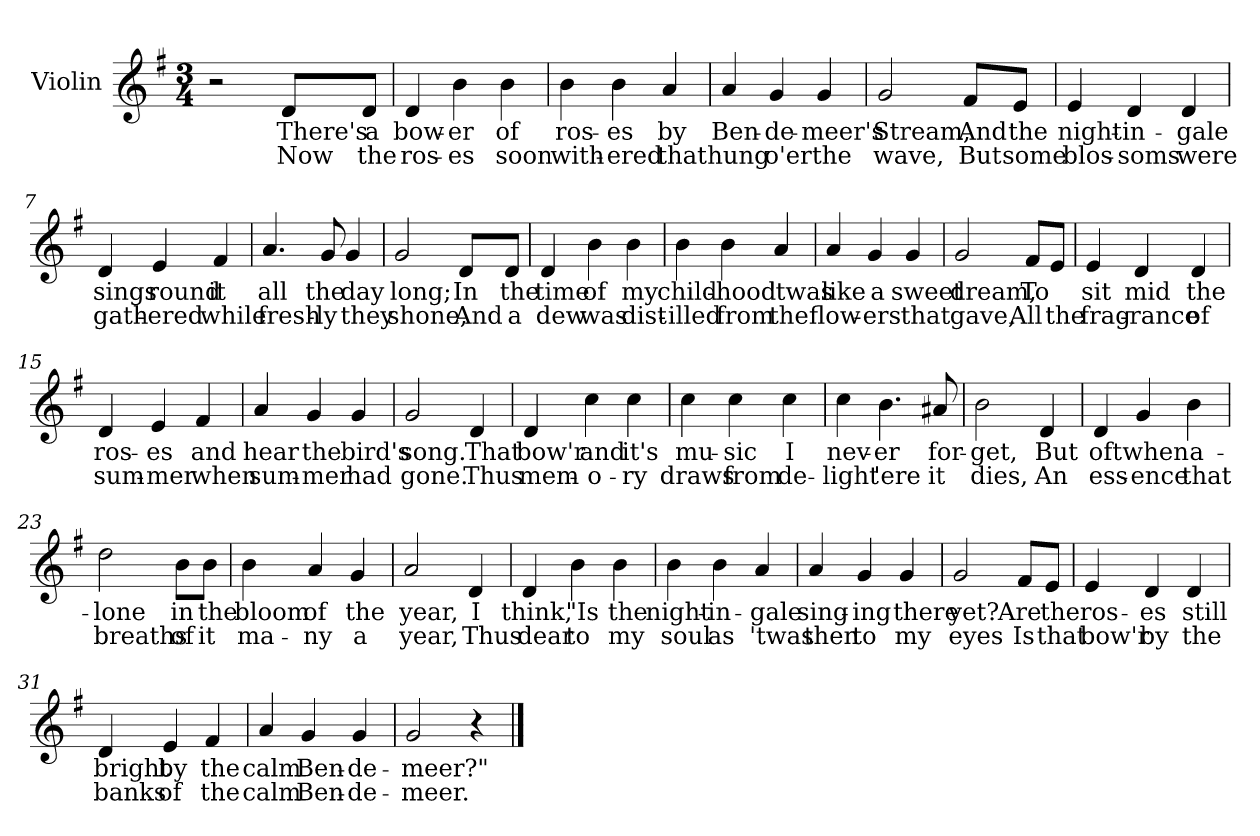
**kern	**text	**text
*part1	*part1	*part1
*staff1	*staff1	*staff1
*I"Violin	*	*
*I'Vln	*	*
*clefG2	*	*
*k[f#]	*	*
*G:	*	*
*M3/4	*	*
=1	=1	=1
2r	.	.
8d/L	There's	Now
8d/J	a	the
=2	=2	=2
4d/	bow-	ros-
4b\	-er	-es
4b\	of	soon
=3	=3	=3
4b\	ros-	with-
4b\	-es	-ered
4a/	by	that
=4	=4	=4
4a/	Ben-	hung
4g/	-de-	o'er
4g/	-meer's	the
!!LO:LB:g=z
=5	=5	=5
2g/	Stream,	wave,
8f#/L	And	But
8e/J	the	some
=6	=6	=6
4e/	night-	blos-
4d/	-in-	-soms
4d/	-gale	were
=7	=7	=7
4d/	sings	gath-
4e/	round	-ered
4f#/	it	while
=8	=8	=8
4.a/	all	fresh-
8g/	the	-ly
4g/	day	they
!!LO:LB:g=z
=9	=9	=9
2g/	long;	shone,
8d/L	In	And
8d/J	the	a
=10	=10	=10
4d/	time	dew
4b\	of	was
4b\	my	dist-
=11	=11	=11
4b\	child-	-illed
4b\	-hood	from
4a/	'twas	the
=12	=12	=12
4a/	like	flow-
4g/	a	-ers
4g/	sweet	that
!!LO:LB:g=z
=13	=13	=13
2g/	dream,	gave,
8f#/L	To	All
8e/J	.	the
=14	=14	=14
4e/	sit	frag-
4d/	mid	-rance
4d/	the	of
=15	=15	=15
4d/	ros-	sum-
4e/	-es	-mer
4f#/	and	when
=16	=16	=16
4a/	hear	sum-
4g/	the	-mer
4g/	bird's	had
!!LO:LB:g=z
=17	=17	=17
2g/	song.	gone.
4d/	That	Thus
=18	=18	=18
4d/	bow'r	mem-
4cc\	and	-o-
4cc\	it's	-ry
=19	=19	=19
4cc\	mu-	draws
4cc\	-sic	from
4cc\	I	de-
=20	=20	=20
4cc\	nev-	-light
4.b\	-er	'ere
8a#X/	for-	it
!!LO:LB:g=z
=21	=21	=21
2b\	-get,	dies,
4d/	But	An
=22	=22	=22
4d/	oft	ess-
4g/	when	-ence
4b\	a-	that
=23	=23	=23
2dd\	-lone	breaths
8b\L	in	of
8b\J	the	it
=24	=24	=24
4b\	bloom	ma-
4a/	of	-ny
4g/	the	a
=25	=25	=25
2a/	year,	year,
4d/	I	Thus
=26	=26	=26
4d/	think,	dear
4b\	"Is	to
4b\	the	my
=27	=27	=27
4b\	night-	soul
4b\	-in-	as
4a/	-gale	'twas
!!LO:LB:g=z
=28	=28	=28
4a/	sing-	then
4g/	-ing	to
4g/	there	my
=29	=29	=29
2g/	yet?	eyes
8f#/L	Are	Is
8e/J	the	that
=30	=30	=30
4e/	ros-	bow'r
4d/	-es	by
4d/	still	the
=31	=31	=31
4d/	bright	banks
4e/	by	of
4f#/	the	the
=32	=32	=32
4a/	calm	calm
4g/	Ben-	Ben-
4g/	-de-	-de-
=33	=33	=33
2g/	-meer?"	-meer.
4r	.	.
==	==	==
*-	*-	*-
